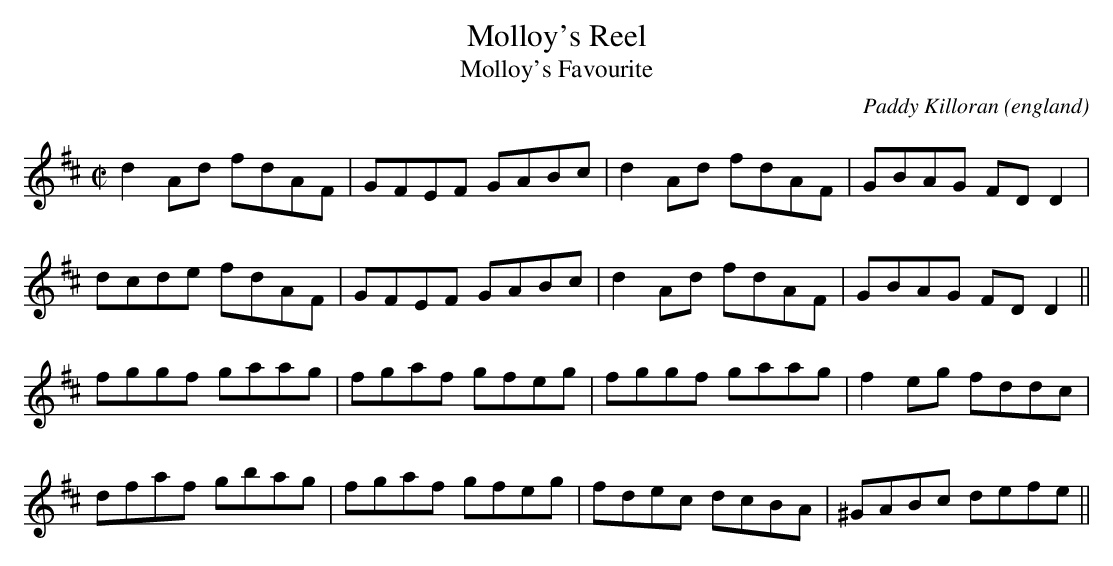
X:1
T:Molloy's Reel
T:Molloy's Favourite
O:england
C:Paddy Killoran
M:C|
K:D
d2Ad fdAF|GFEF GABc|d2Ad fdAF|GBAG FDD2|
dcde fdAF|GFEF GABc|d2Ad fdAF|GBAG FDD2||
fggf gaag|fgaf gfeg|fggf gaag|f2eg fddc|
dfaf gbag|fgaf gfeg|fdec dcBA|^GABc defe||
